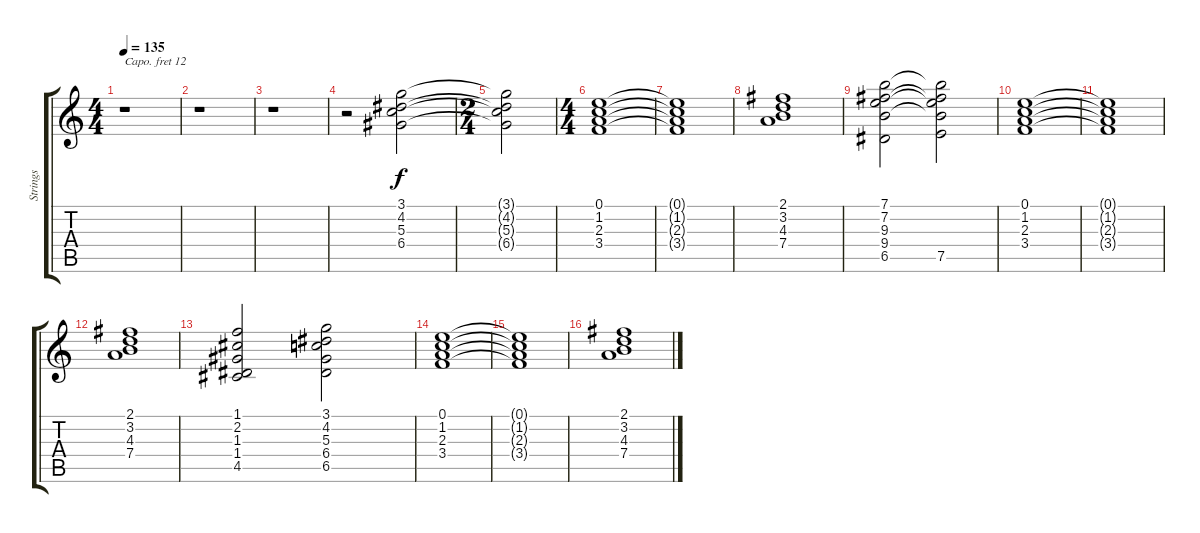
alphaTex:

\track ("Strings" "Strings") {instrument stringensemble2}
\staff {score tabs}
\capo 12
\tuning (E4 B3 G3 D3 A2 E2) {hide}
\ts (4 4)
\tempo 135
\clef g2
\ks c
r.1{dy f} |
r.1 |
r.1 |
r.2 (3.1 4.2 5.3 6.4).2 |
\ts (2 4)
(3.1{t} 4.2{t} 5.3{t} 6.4{t}).2 |
\ts (4 4)
(0.1 1.2 2.3 3.4).1 |
(0.1{t} 1.2{t} 2.3{t} 3.4{t}).1 |
(2.1 3.2 4.3 7.4).1 |
(7.1 7.2 9.3 9.4 6.5).2 (7.1{t} 7.2{t} 9.3{t} 9.4{t} 7.5).2 |
(0.1 1.2 2.3 3.4).1 |
(0.1{t} 1.2{t} 2.3{t} 3.4{t}).1 |
(2.1 3.2 4.3 7.4).1 |
(1.1 2.2 1.3 1.4 4.5).2 (3.1 4.2 5.3 6.4 6.5).2 |
(0.1 1.2 2.3 3.4).1 |
(0.1{t} 1.2{t} 2.3{t} 3.4{t}).1 |
(2.1 3.2 4.3 7.4).1
